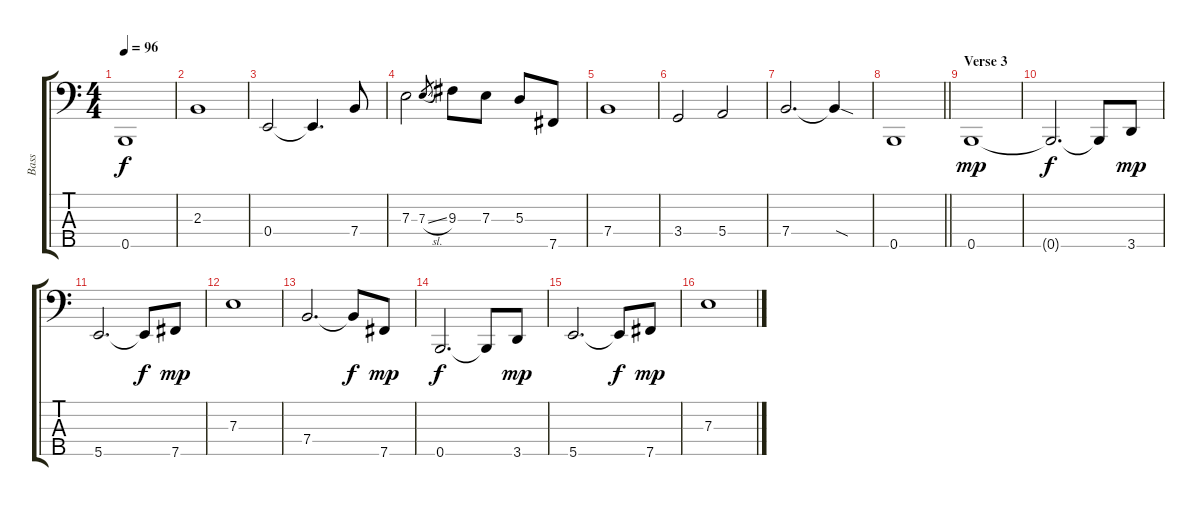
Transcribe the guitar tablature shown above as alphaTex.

\track ("Bass" "Bass") {instrument electricbassfinger}
\staff {score tabs}
\tuning (G2 D2 A1 E1 B0) {hide}
\ts (4 4)
\tempo 96
\clef f4
\ks c
0.5.1{dy f} |
2.3.1 |
0.4.2 0.4{t}.4{d} 7.4.8 |
7.3.2 7.3{sl}.8{gr} 9.3.8 7.3.8 5.3.8 7.5.8 |
7.4.1 |
3.4.2 5.4.2 |
7.4.2{d} 7.4{sod t}.4 |
\barLineRight lightlight
0.5.1 |
\section ("" "Verse 3")
0.5.1{dy mp} |
0.5{t}.2{d dy f} 0.5{t}.8 3.5.8{dy mp} |
5.5.2{d} 5.5{t}.8{dy f} 7.5.8{dy mp} |
7.3.1 |
7.4.2{d} 7.4{t}.8{dy f} 7.5.8{dy mp} |
0.5.2{d dy f} 0.5{t}.8 3.5.8{dy mp} |
5.5.2{d} 5.5{t}.8{dy f} 7.5.8{dy mp} |
7.3.1
